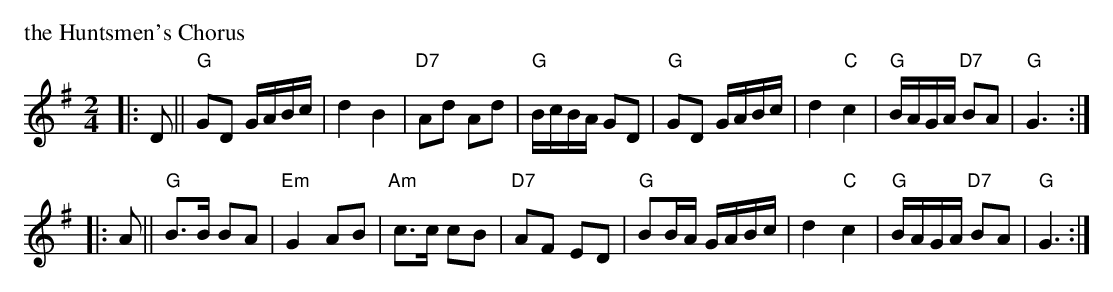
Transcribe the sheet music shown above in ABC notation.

X:1
P: the Huntsmen's Chorus
M:2/4
L:1/8
K:G
|: D || "G"GD G/A/B/c/ | d2 B2 |  "D7"Ad Ad | "G"B/c/B/A/ GD \
| "G"GD G/A/B/c/ | d2 "C"c2 | "G"B/A/G/A/ "D7"BA | "G"G3 :|
|: A || "G"B>B BA | "Em"G2 AB | "Am"c>c cB | "D7"AF ED \
| "G"BB/A/ G/A/B/c/ | d2 "C"c2 | "G"B/A/G/A/ "D7"BA | "G"G3 :|
